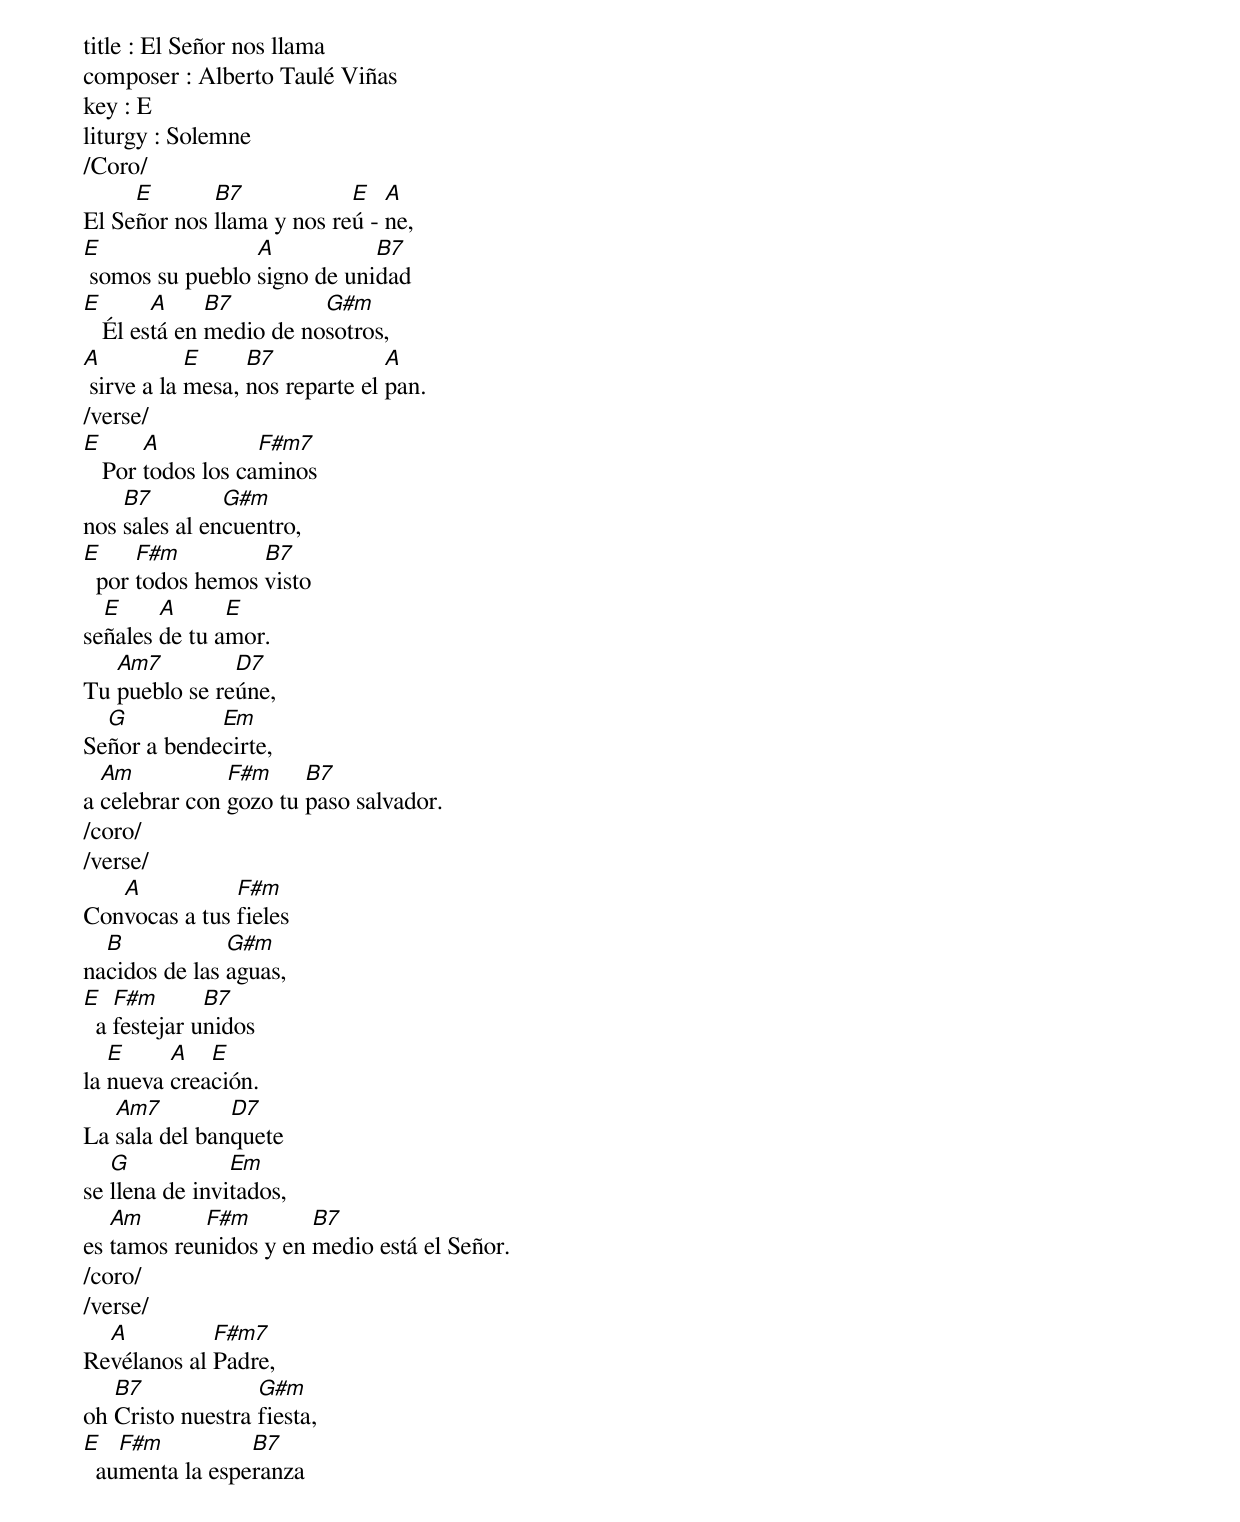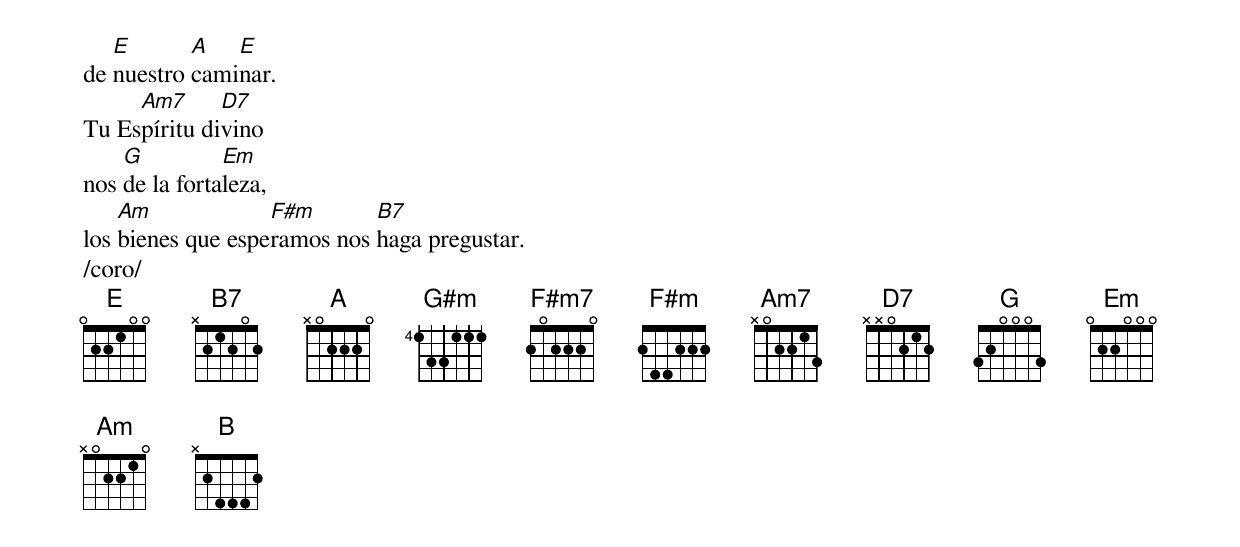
title : El Señor nos llama
composer : Alberto Taulé Viñas
key : E
liturgy : Solemne
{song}
/Coro/
El Se[E]ñor nos [B7]llama y nos re[E]ú - [A]ne,
[E] somos su pueblo [A]signo de uni[B7]dad
[E]   Él es[A]tá en [B7]medio de no[G#m]sotros,
[A] sirve a la [E]mesa, [B7]nos reparte el [A]pan.
/verse/
[E]   Por [A]todos los ca[F#m7]minos
nos [B7]sales al en[G#m]cuentro,
[E]  por [F#m]todos hemos [B7]visto
se[E]ñales [A]de tu a[E]mor.
Tu [Am7]pueblo se re[D7]úne,
Se[G]ñor a bende[Em]cirte,
a [Am]celebrar con [F#m]gozo tu [B7]paso salvador.
/coro/
/verse/
Con[A]vocas a tus [F#m]fieles
na[B]cidos de las [G#m]aguas,
[E]  a [F#m]festejar u[B7]nidos
la [E]nueva [A]crea[E]ción.
La [Am7]sala del ban[D7]quete
se [G]llena de invi[Em]tados,
es [Am]tamos reu[F#m]nidos y en [B7]medio está el Señor.
/coro/
/verse/
Re[A]vélanos al [F#m7]Padre,
oh [B7]Cristo nuestra [G#m]fiesta,
[E]  au[F#m]menta la espe[B7]ranza
de [E]nuestro [A]cami[E]nar.
Tu Es[Am7]píritu di[D7]vino
nos [G]de la forta[Em]leza,
los [Am]bienes que espe[F#m]ramos nos [B7]haga pregustar.
/coro/
